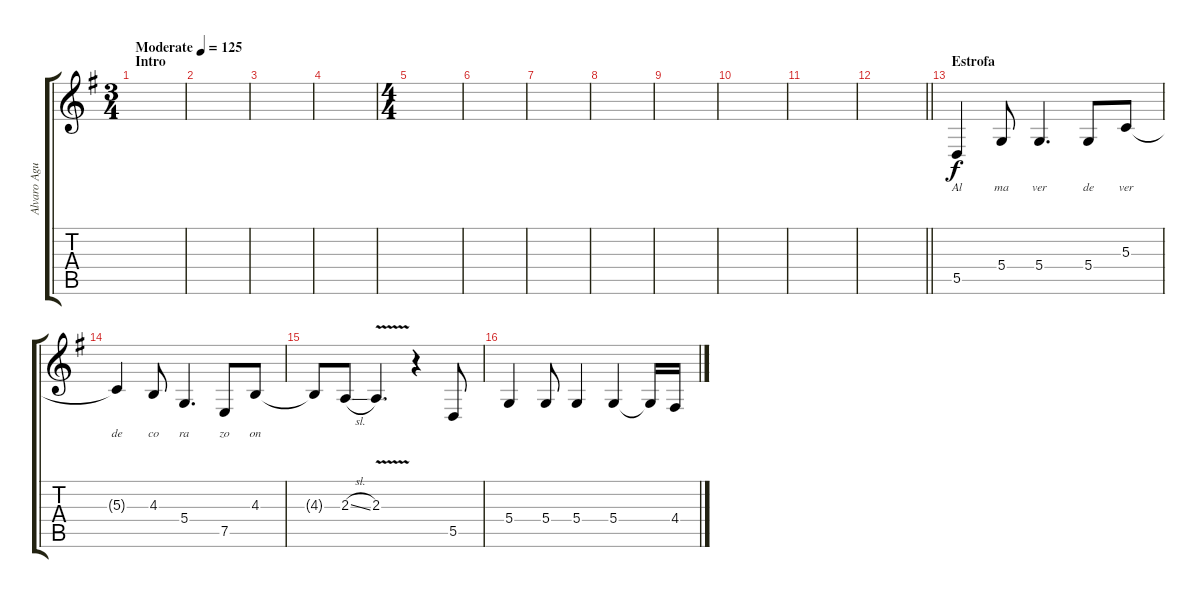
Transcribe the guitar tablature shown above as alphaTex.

\track ("Alvaro Aguilar" "Alvaro Agu") {instrument tenorsax}
\staff {score tabs}
\tuning (E4 B3 G3 D3 A2 E2) {hide}
\ts (3 4)
\section ("" "Intro")
\tempo (125 "Moderate")
\clef g2
\ks g
|
|
|
|
\ts (4 4)
|
|
|
|
|
|
|
\barLineRight lightlight
|
\section ("" "Estrofa")
5.5.4{lyrics (0 "Al") lyrics (1 "") lyrics (2 "") lyrics (3 "") lyrics (4 "")} 5.4.8{lyrics (0 "ma") lyrics (1 "") lyrics (2 "") lyrics (3 "") lyrics (4 "")} 5.4.4{d lyrics (0 "ver") lyrics (1 "") lyrics (2 "") lyrics (3 "") lyrics (4 "")} 5.4.8{lyrics (0 "de") lyrics (1 "") lyrics (2 "") lyrics (3 "") lyrics (4 "")} 5.3.8{lyrics (0 "ver") lyrics (1 "") lyrics (2 "") lyrics (3 "") lyrics (4 "")} |
5.3{t}.4{lyrics (0 "de") lyrics (1 "") lyrics (2 "") lyrics (3 "") lyrics (4 "")} 4.3.8{lyrics (0 "co") lyrics (1 "") lyrics (2 "") lyrics (3 "") lyrics (4 "")} 5.4.4{d lyrics (0 "ra") lyrics (1 "") lyrics (2 "") lyrics (3 "") lyrics (4 "")} 7.5.8{lyrics (0 "zo") lyrics (1 "") lyrics (2 "") lyrics (3 "") lyrics (4 "")} 4.3.8{lyrics (0 "on") lyrics (1 "") lyrics (2 "") lyrics (3 "") lyrics (4 "")} |
4.3{t}.8 2.3{sl}.8 2.3{v}.4{d} r.4 5.5.8 |
5.4.4 5.4.8 5.4.4 5.4.4 5.4{t}.16 4.4.16
